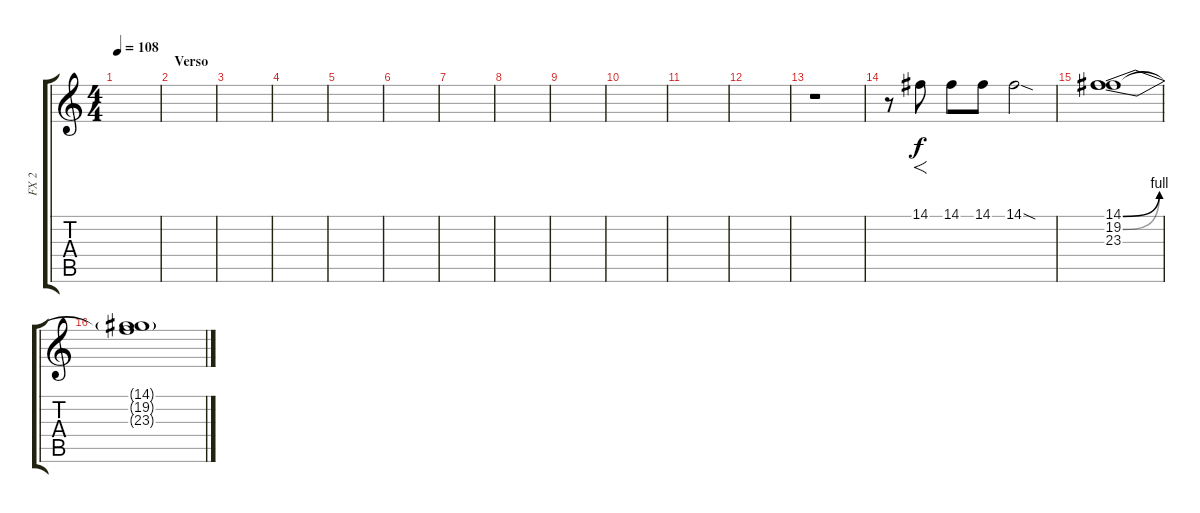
\track ("FX 2" "FX 2") {instrument lead5charang}
\staff {score tabs}
\tuning (E4 B3 G3 D3 A2 E2) {hide}
\ts (4 4)
\tempo 108
\clef g2
\ks c
|
\section ("" "Verso")
|
|
|
|
|
|
|
|
|
|
|
r.1{volume 16} |
r.8 14.1.8{f dy f} 14.1.8 14.1.8 14.1{sod}.2{volume 4} |
(14.1{be (bend 0 0 60 4)} 19.2{be (bend 0 0 60 4)} 23.3).1{volume 16} |
(14.1{t} 19.2{t} 23.3{t}).1{volume 16}
